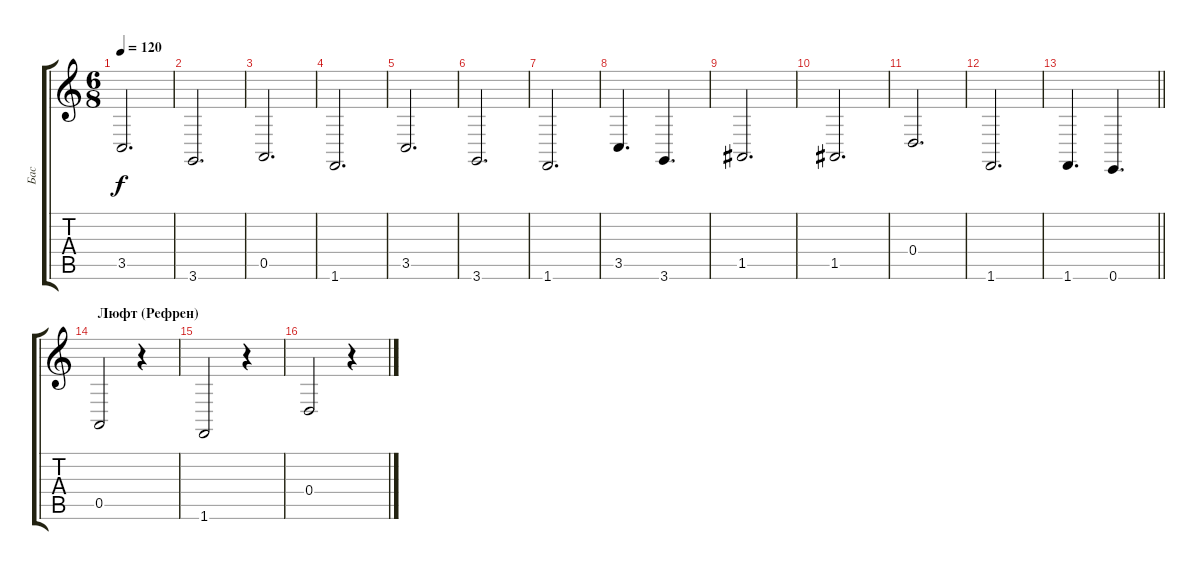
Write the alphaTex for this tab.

\track ("Бас" "Бас") {instrument stringensemble2}
\staff {score tabs}
\tuning (E4 B3 G3 D3 A2 E2) {hide}
\ts (6 8)
\tempo 120
\clef g2
\ks c
3.5.2{d dy f} |
3.6.2{d} |
0.5.2{d} |
1.6.2{d} |
3.5.2{d} |
3.6.2{d} |
1.6.2{d} |
3.5.4{d} 3.6.4{d} |
1.5.2{d} |
1.5.2{d} |
0.4.2{d} |
1.6.2{d} |
\barLineRight lightlight
1.6.4{d} 0.6.4{d} |
\section ("" " Люфт (Рефрен)")
0.5.2 r.4 |
1.6.2 r.4 |
0.4.2 r.4
